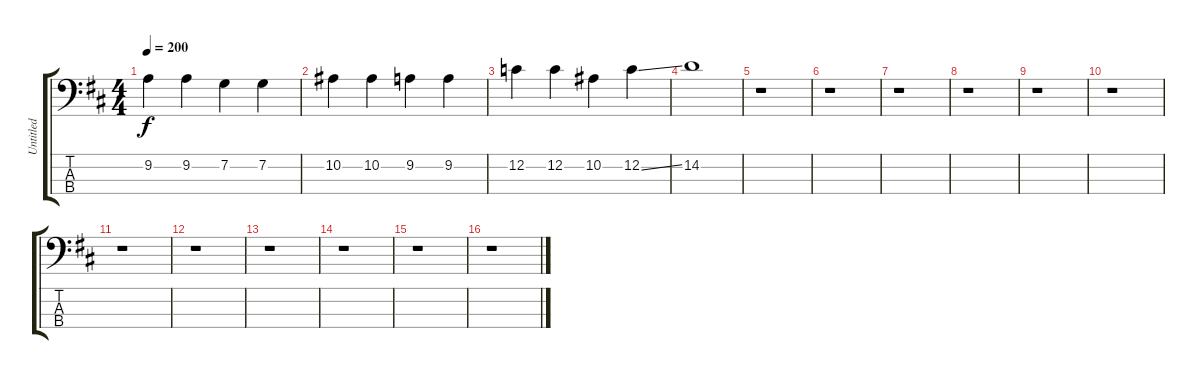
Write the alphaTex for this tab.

\track ("Untitled" "Untitled") {instrument electricbassfinger}
\staff {score tabs}
\tuning (F2 C2 G1 D1) {hide}
\ts (4 4)
\tempo 200
\clef f4
\ks d
9.2.4{dy f} 9.2.4 7.2.4 7.2.4 |
10.2.4 10.2.4 9.2.4 9.2.4 |
12.2.4 12.2.4 10.2.4 12.2{ss}.4 |
14.2.1 |
r.1 |
r.1 |
r.1 |
r.1 |
r.1 |
r.1 |
r.1 |
r.1 |
r.1 |
r.1 |
r.1 |
r.1
